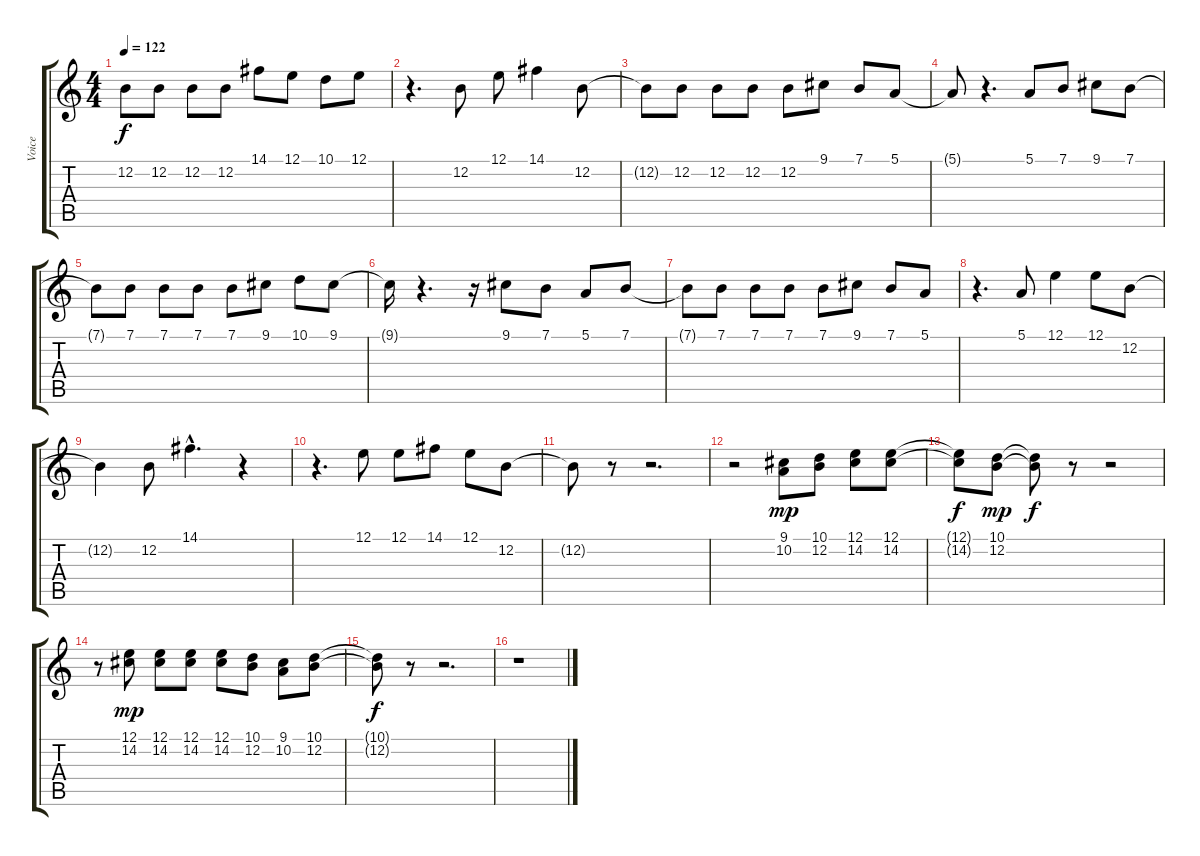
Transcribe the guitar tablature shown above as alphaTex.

\track ("Voice" "Voice") {instrument synthvoice}
\staff {score tabs}
\tuning (E4 B3 G3 D3 A2 E2) {hide}
\ts (4 4)
\tempo 122
\clef g2
\ks c
12.2{t}.8{dy f} 12.2.8 12.2.8 12.2.8 14.1.8 12.1.8 10.1.8 12.1.8 |
r.4{d} 12.2.8 12.1.8 14.1.4 12.2.8 |
12.2{t}.8 12.2.8 12.2.8 12.2.8 12.2.8 9.1.8 7.1.8 5.1.8 |
5.1{t}.8 r.4{d} 5.1.8 7.1.8 9.1.8 7.1.8 |
7.1{t}.8 7.1.8 7.1.8 7.1.8 7.1.8 9.1.8 10.1.8 9.1.8 |
9.1{t}.16 r.4{d} r.16 9.1.8 7.1.8 5.1.8 7.1.8 |
7.1{t}.8 7.1.8 7.1.8 7.1.8 7.1.8 9.1.8 7.1.8 5.1.8 |
r.4{d} 5.1.8 12.1.4 12.1.8 12.2.8 |
12.2{t}.4 12.2.8 14.1{hac}.4{d} r.4 |
r.4{d} 12.1.8 12.1.8 14.1.8 12.1.8 12.2.8 |
12.2{t}.8 r.8 r.2{d} |
r.2 (9.1 10.2).8{dy mp} (10.1 12.2).8 (12.1 14.2).8 (12.1 14.2).8 |
(12.1{t} 14.2{t}).8{dy f} (10.1 12.2).8{dy mp} (10.1{t} 12.2{t}).8{dy f} r.8 r.2 |
r.8 (12.1 14.2).8{dy mp} (12.1 14.2).8 (12.1 14.2).8 (12.1 14.2).8 (10.1 12.2).8 (9.1 10.2).8 (10.1 12.2).8 |
(10.1{t} 12.2{t}).8{dy f} r.8 r.2{d} |
r.1
